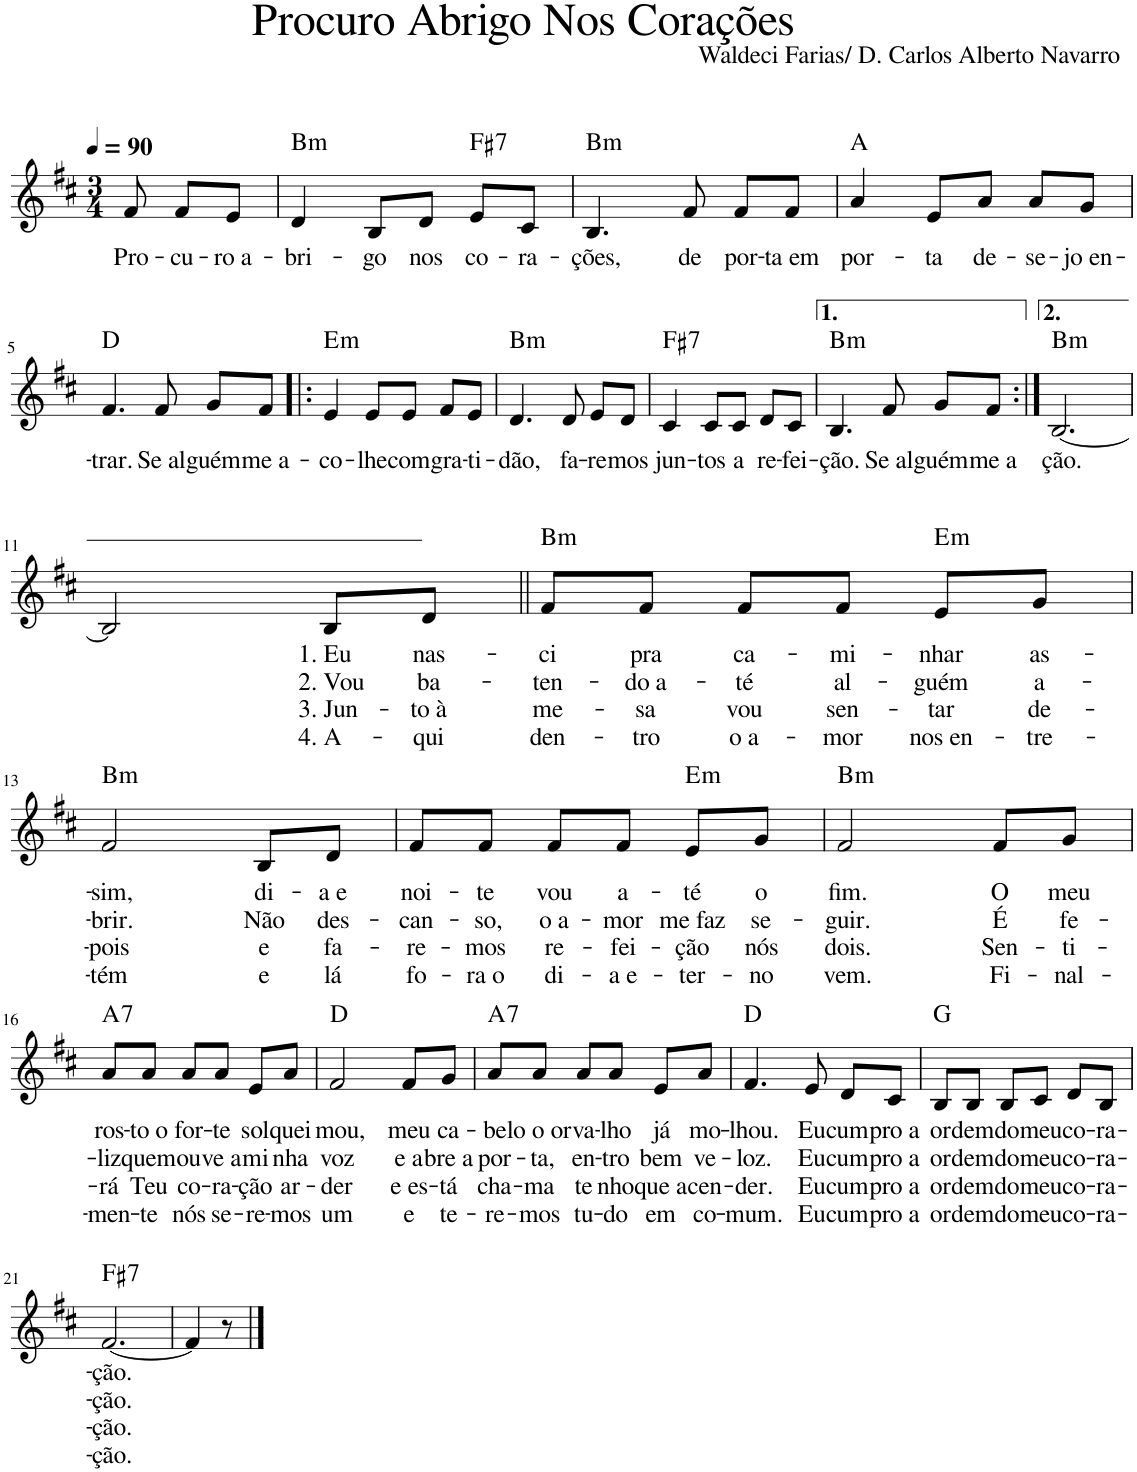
**kern	**text	**text	**text	**text	**harte
*part1	*part1	*part1	*part1	*part1	*part1
*staff1	*staff1	*staff1	*staff1	*staff1	*
*I"Voz	*	*	*	*	*
*I'Vo.	*	*	*	*	*
!!LO:PB:g=z
*clefG2	*	*	*	*	*
*k[f#c#]	*	*	*	*	*
*M3/4	*	*	*	*	*
*MM90	*	*	*	*	*
=1	=1	=1	=1	=1	=1
!LO:TX:a:t=Procuro Abrigo Nos Corações	!	!	!	!	!
!LO:TX:a:t=Waldeci Farias/ D. Carlos Alberto Navarro	!	!	!	!	!
!	!LO:LY:b	!	!	!	!
8f#/	Pro-	.	.	.	.
!	!LO:LY:b	!	!	!	!
8f#/L	-cu-	.	.	.	.
!	!LO:LY:b	!	!	!	!
8e/J	-ro a-	.	.	.	.
=2	=2	=2	=2	=2	=2
!	!LO:LY:b	!	!	!	!LO:H:kt=m
4d/	-bri-	.	.	.	B:min
!	!LO:LY:b	!	!	!	!
8B/L	-go	.	.	.	.
!	!LO:LY:b	!	!	!	!
8d/J	nos	.	.	.	.
!	!LO:LY:b	!	!	!	!LO:H:kt=7
8e/L	co-	.	.	.	F#:7
!	!LO:LY:b	!	!	!	!
8c#/J	-ra-	.	.	.	.
=3	=3	=3	=3	=3	=3
!	!LO:LY:b	!	!	!	!LO:H:kt=m
4.B/	-ções,	.	.	.	B:min
!	!LO:LY:b	!	!	!	!
8f#/	de	.	.	.	.
!	!LO:LY:b	!	!	!	!
8f#/L	por-	.	.	.	.
!	!LO:LY:b	!	!	!	!
8f#/J	-ta em	.	.	.	.
=4	=4	=4	=4	=4	=4
!	!LO:LY:b	!	!	!	!
4a/	por-	.	.	.	A:maj
!	!LO:LY:b	!	!	!	!
8e/L	-ta	.	.	.	.
!	!LO:LY:b	!	!	!	!
8a/J	de-	.	.	.	.
!	!LO:LY:b	!	!	!	!
8a/L	-se-	.	.	.	.
!	!LO:LY:b	!	!	!	!
8g/J	-jo en-	.	.	.	.
!!LO:LB:g=z
=5	=5	=5	=5	=5	=5
!	!LO:LY:b	!	!	!	!
4.f#/	-trar.	.	.	.	D:maj
!	!LO:LY:b	!	!	!	!
8f#/	Se al-	.	.	.	.
!	!LO:LY:b	!	!	!	!
8g/L	-guém	.	.	.	.
!	!LO:LY:b	!	!	!	!
8f#/J	me a-	.	.	.	.
=6!|:	=6!|:	=6!|:	=6!|:	=6!|:	=6!|:
!	!LO:LY:b	!	!	!	!LO:H:kt=m
4e/	-co-	.	.	.	E:min
!	!LO:LY:b	!	!	!	!
8e/L	-lhe	.	.	.	.
!	!LO:LY:b	!	!	!	!
8e/J	com	.	.	.	.
!	!LO:LY:b	!	!	!	!
8f#/L	gra-	.	.	.	.
!	!LO:LY:b	!	!	!	!
8e/J	-ti-	.	.	.	.
=7	=7	=7	=7	=7	=7
!	!LO:LY:b	!	!	!	!LO:H:kt=m
4.d/	-dão,	.	.	.	B:min
!	!LO:LY:b	!	!	!	!
8d/	fa-	.	.	.	.
!	!LO:LY:b	!	!	!	!
8e/L	-re-	.	.	.	.
!	!LO:LY:b	!	!	!	!
8d/J	-mos	.	.	.	.
=8	=8	=8	=8	=8	=8
!	!LO:LY:b	!	!	!	!LO:H:kt=7
4c#/	jun-	.	.	.	F#:7
!	!LO:LY:b	!	!	!	!
8c#/L	-tos	.	.	.	.
!	!LO:LY:b	!	!	!	!
8c#/J	a	.	.	.	.
!	!LO:LY:b	!	!	!	!
8d/L	re-	.	.	.	.
!	!LO:LY:b	!	!	!	!
8c#/J	-fei-	.	.	.	.
=9	=9	=9	=9	=9	=9
!	!LO:LY:b	!	!	!	!LO:H:kt=m
4.B/	-ção.	.	.	.	B:min
!	!LO:LY:b	!	!	!	!
8f#/	Se al-	.	.	.	.
!	!LO:LY:b	!	!	!	!
8g/L	-guém	.	.	.	.
!	!LO:LY:b	!	!	!	!
8f#/J	me a-	.	.	.	.
=10:|!	=10:|!	=10:|!	=10:|!	=10:|!	=10:|!
!	!LO:LY:b	!	!	!	!LO:H:kt=m
[2.B/	-ção.	.	.	.	B:min
!!LO:LB:g=z
=11	=11	=11	=11	=11	=11
2B/]	.	.	.	.	.
!	!LO:LY:b	!LO:LY:b	!LO:LY:b	!LO:LY:b	!
8B/L	1. Eu	2. Vou	3. Jun-	4. A-	.
!	!LO:LY:b	!LO:LY:b	!LO:LY:b	!LO:LY:b	!
8d/J	nas-	ba-	-to à	-qui	.
=12||	=12||	=12||	=12||	=12||	=12||
!	!LO:LY:b	!LO:LY:b	!LO:LY:b	!LO:LY:b	!LO:H:kt=m
8f#/L	-ci	-ten-	me-	den-	B:min
!	!LO:LY:b	!LO:LY:b	!LO:LY:b	!LO:LY:b	!
8f#/J	pra	-do a-	-sa	-tro	.
!	!LO:LY:b	!LO:LY:b	!LO:LY:b	!LO:LY:b	!
8f#/L	ca-	-té	vou	o a-	.
!	!LO:LY:b	!LO:LY:b	!LO:LY:b	!LO:LY:b	!
8f#/J	-mi-	al-	sen-	-mor	.
!	!LO:LY:b	!LO:LY:b	!LO:LY:b	!LO:LY:b	!LO:H:kt=m
8e/L	-nhar	-guém	-tar	nos en-	E:min
!	!LO:LY:b	!LO:LY:b	!LO:LY:b	!LO:LY:b	!
8g/J	as-	a-	de-	-tre-	.
!!LO:LB:g=z
=13	=13	=13	=13	=13	=13
!	!LO:LY:b	!LO:LY:b	!LO:LY:b	!LO:LY:b	!LO:H:kt=m
2f#/	-sim,	-brir.	-pois	-tém	B:min
!	!LO:LY:b	!LO:LY:b	!LO:LY:b	!LO:LY:b	!
8B/L	di-	Não	e	e	.
!	!LO:LY:b	!LO:LY:b	!LO:LY:b	!LO:LY:b	!
8d/J	-a e	des-	fa-	lá	.
=14	=14	=14	=14	=14	=14
!	!LO:LY:b	!LO:LY:b	!LO:LY:b	!LO:LY:b	!
8f#/L	noi-	-can-	-re-	fo-	.
!	!LO:LY:b	!LO:LY:b	!LO:LY:b	!LO:LY:b	!
8f#/J	-te	-so,	-mos	-ra o	.
!	!LO:LY:b	!LO:LY:b	!LO:LY:b	!LO:LY:b	!
8f#/L	vou	o a-	re-	di-	.
!	!LO:LY:b	!LO:LY:b	!LO:LY:b	!LO:LY:b	!
8f#/J	a-	-mor	-fei-	-a e-	.
!	!LO:LY:b	!LO:LY:b	!LO:LY:b	!LO:LY:b	!LO:H:kt=m
8e/L	-té	me faz	-ção	-ter-	E:min
!	!LO:LY:b	!LO:LY:b	!LO:LY:b	!LO:LY:b	!
8g/J	o	se-	nós	-no	.
=15	=15	=15	=15	=15	=15
!	!LO:LY:b	!LO:LY:b	!LO:LY:b	!LO:LY:b	!LO:H:kt=m
2f#/	fim.	-guir.	dois.	vem.	B:min
!	!LO:LY:b	!LO:LY:b	!LO:LY:b	!LO:LY:b	!
8f#/L	O	É	Sen-	Fi-	.
!	!LO:LY:b	!LO:LY:b	!LO:LY:b	!LO:LY:b	!
8g/J	meu	fe-	-ti-	-nal-	.
!!LO:LB:g=z
=16	=16	=16	=16	=16	=16
!	!LO:LY:b	!LO:LY:b	!LO:LY:b	!LO:LY:b	!LO:H:kt=7
8a/L	ros-	-liz	-rá	-men-	A:7
!	!LO:LY:b	!LO:LY:b	!LO:LY:b	!LO:LY:b	!
8a/J	-to o	quem	Teu	-te	.
!	!LO:LY:b	!LO:LY:b	!LO:LY:b	!LO:LY:b	!
8a/L	for-	ou-	co-	nós	.
!	!LO:LY:b	!LO:LY:b	!LO:LY:b	!LO:LY:b	!
8a/J	-te	-ve a	-ra-	se-	.
!	!LO:LY:b	!LO:LY:b	!LO:LY:b	!LO:LY:b	!
8e/L	sol	mi-	-ção	-re-	.
!	!LO:LY:b	!LO:LY:b	!LO:LY:b	!LO:LY:b	!
8a/J	quei-	-nha	ar-	-mos	.
=17	=17	=17	=17	=17	=17
!	!LO:LY:b	!LO:LY:b	!LO:LY:b	!LO:LY:b	!
2f#/	-mou,	voz	-der	um	D:maj
!	!LO:LY:b	!LO:LY:b	!LO:LY:b	!LO:LY:b	!
8f#/L	meu	e a-	e es-	e	.
!	!LO:LY:b	!LO:LY:b	!LO:LY:b	!LO:LY:b	!
8g/J	ca-	-bre a	-tá	te-	.
=18	=18	=18	=18	=18	=18
!	!LO:LY:b	!LO:LY:b	!LO:LY:b	!LO:LY:b	!LO:H:kt=7
8a/L	-be-	por-	cha-	-re-	A:7
!	!LO:LY:b	!LO:LY:b	!LO:LY:b	!LO:LY:b	!
8a/J	-lo o or-	-ta,	-ma	-mos	.
!	!LO:LY:b	!LO:LY:b	!LO:LY:b	!LO:LY:b	!
8a/L	-va-	en-	te-	tu-	.
!	!LO:LY:b	!LO:LY:b	!LO:LY:b	!LO:LY:b	!
8a/J	-lho	-tro	-nho	-do	.
!	!LO:LY:b	!LO:LY:b	!LO:LY:b	!LO:LY:b	!
8e/L	já	bem	que a-	em	.
!	!LO:LY:b	!LO:LY:b	!LO:LY:b	!LO:LY:b	!
8a/J	mo-	ve-	-cen-	co-	.
=19	=19	=19	=19	=19	=19
!	!LO:LY:b	!LO:LY:b	!LO:LY:b	!LO:LY:b	!
4.f#/	-lhou.	-loz.	-der.	-mum.	D:maj
!	!LO:LY:b	!LO:LY:b	!LO:LY:b	!LO:LY:b	!
8e/	Eu	Eu	Eu	Eu	.
!	!LO:LY:b	!LO:LY:b	!LO:LY:b	!LO:LY:b	!
8d/L	cum-	cum-	cum-	cum-	.
!	!LO:LY:b	!LO:LY:b	!LO:LY:b	!LO:LY:b	!
8c#/J	-pro a	-pro a	-pro a	-pro a	.
=20	=20	=20	=20	=20	=20
!	!LO:LY:b	!LO:LY:b	!LO:LY:b	!LO:LY:b	!
8B/L	or-	or-	or-	or-	G:maj
!	!LO:LY:b	!LO:LY:b	!LO:LY:b	!LO:LY:b	!
8B/J	-dem	-dem	-dem	-dem	.
!	!LO:LY:b	!LO:LY:b	!LO:LY:b	!LO:LY:b	!
8B/L	do	do	do	do	.
!	!LO:LY:b	!LO:LY:b	!LO:LY:b	!LO:LY:b	!
8c#/J	meu	meu	meu	meu	.
!	!LO:LY:b	!LO:LY:b	!LO:LY:b	!LO:LY:b	!
8d/L	co-	co-	co-	co-	.
!	!LO:LY:b	!LO:LY:b	!LO:LY:b	!LO:LY:b	!
8B/J	-ra-	-ra-	-ra-	-ra-	.
!!LO:LB:g=z
=21	=21	=21	=21	=21	=21
!	!LO:LY:b	!LO:LY:b	!LO:LY:b	!LO:LY:b	!LO:H:kt=7
[2.f#/	-ção.	-ção.	-ção.	-ção.	F#:7
=22	=22	=22	=22	=22	=22
4f#/]	.	.	.	.	.
8r	.	.	.	.	.
==	==	==	==	==	==
*-	*-	*-	*-	*-	*-
